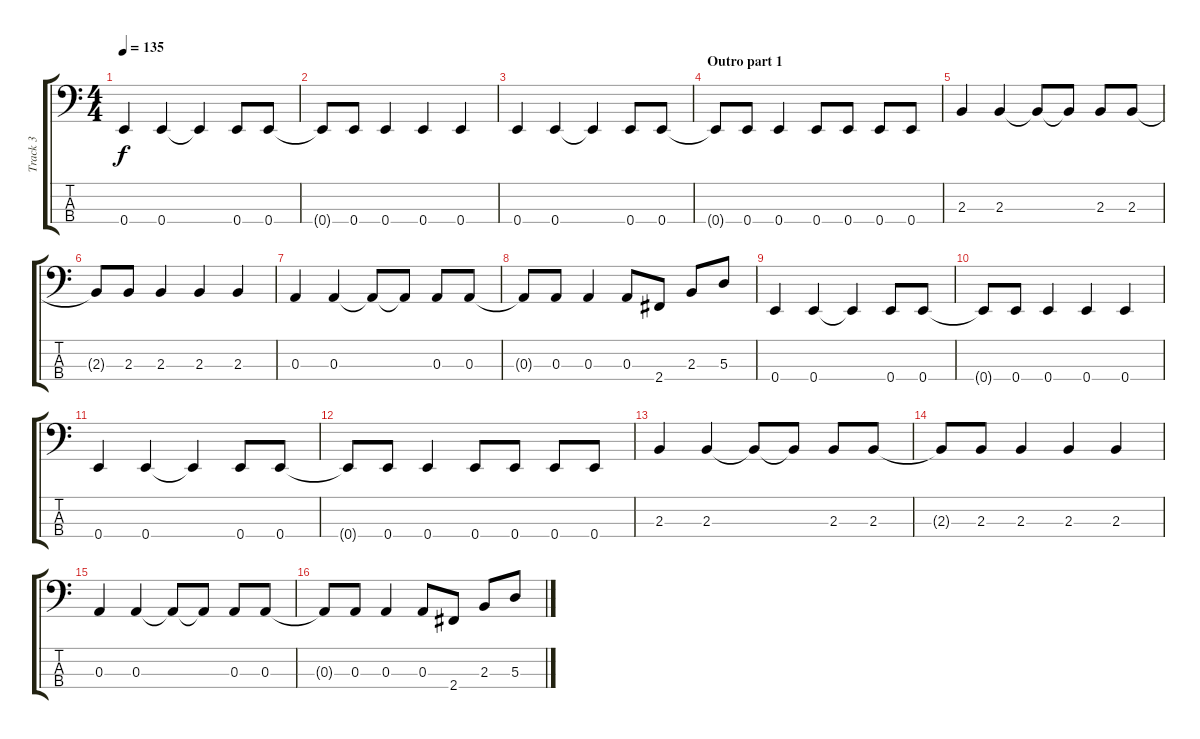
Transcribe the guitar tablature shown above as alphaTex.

\track ("Track 3" "Track 3") {instrument electricbassfinger}
\staff {score tabs}
\tuning (G2 D2 A1 E1) {hide}
\ts (4 4)
\tempo 135
\clef f4
\ks c
0.4.4{dy f} 0.4.4 0.4{t}.4 0.4.8 0.4.8 |
0.4{t}.8 0.4.8 0.4.4 0.4.4 0.4.4 |
0.4.4 0.4.4 0.4{t}.4 0.4.8 0.4.8 |
\section ("" "Outro part 1")
0.4{t}.8 0.4.8 0.4.4 0.4.8 0.4.8 0.4.8 0.4.8 |
2.3.4 2.3.4 2.3{t}.8 2.3{t}.8 2.3.8 2.3.8 |
2.3{t}.8 2.3.8 2.3.4 2.3.4 2.3.4 |
0.3.4 0.3.4 0.3{t}.8 0.3{t}.8 0.3.8 0.3.8 |
0.3{t}.8 0.3.8 0.3.4 0.3.8 2.4.8 2.3.8 5.3.8 |
0.4.4 0.4.4 0.4{t}.4 0.4.8 0.4.8 |
0.4{t}.8 0.4.8 0.4.4 0.4.4 0.4.4 |
0.4.4 0.4.4 0.4{t}.4 0.4.8 0.4.8 |
0.4{t}.8 0.4.8 0.4.4 0.4.8 0.4.8 0.4.8 0.4.8 |
2.3.4 2.3.4 2.3{t}.8 2.3{t}.8 2.3.8 2.3.8 |
2.3{t}.8 2.3.8 2.3.4 2.3.4 2.3.4 |
0.3.4 0.3.4 0.3{t}.8 0.3{t}.8 0.3.8 0.3.8 |
0.3{t}.8 0.3.8 0.3.4 0.3.8 2.4.8 2.3.8 5.3.8
